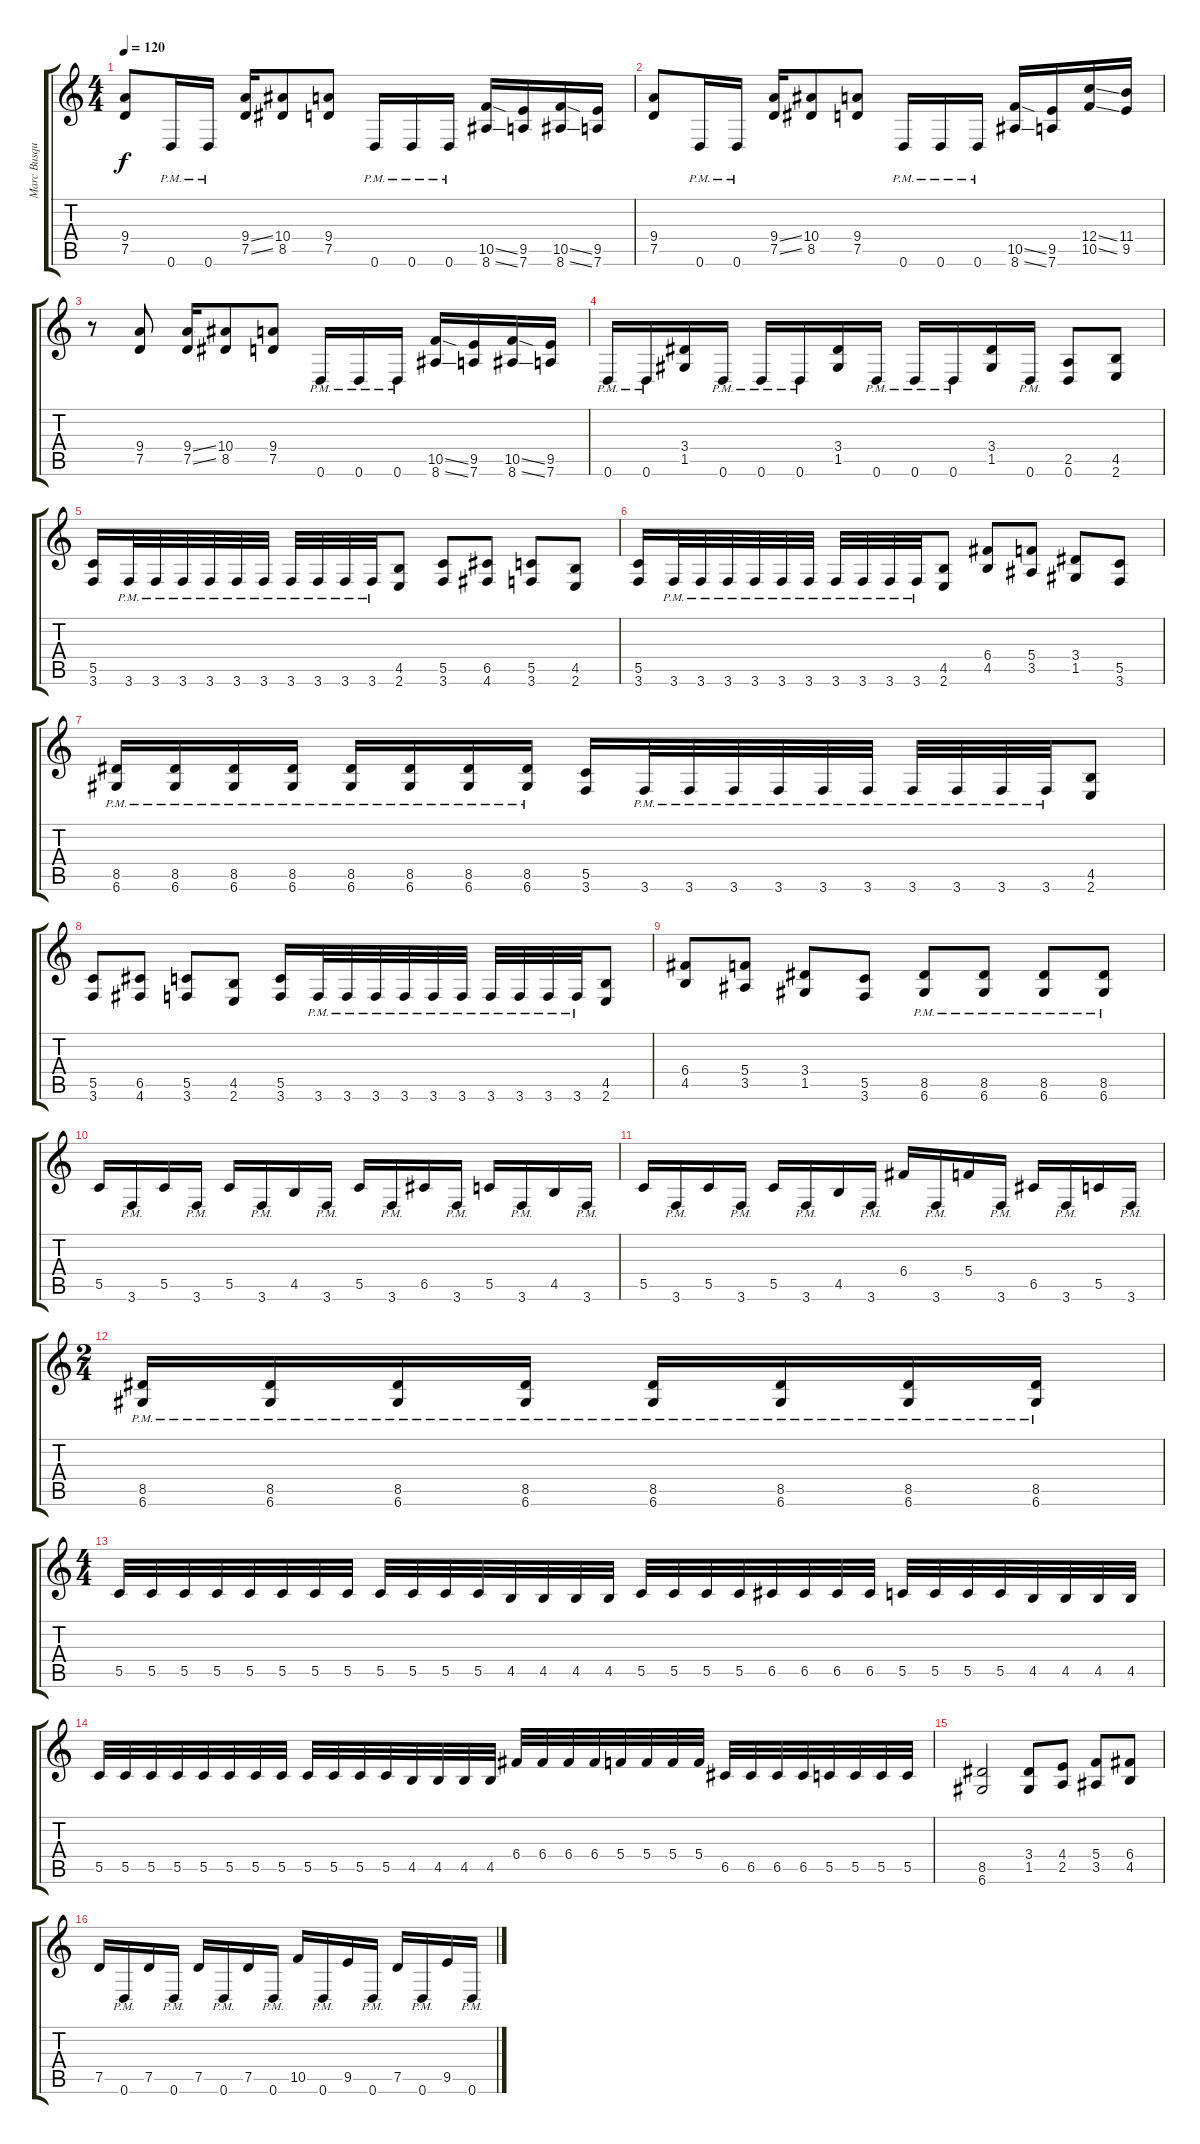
\track ("Marc Busque" "Marc Busqu") {instrument distortionguitar}
\staff {score tabs}
\tuning (D4 A3 F3 C3 G2 D2) {hide}
\ts (4 4)
\tempo 120
\clef g2
\ks c
(9.4 7.5).8{dy f} 0.6{pm}.16 0.6{pm}.16 (9.4{ss} 7.5{ss}).16 (10.4 8.5).8 (9.4 7.5).8 0.6{pm}.16 0.6{pm}.16 0.6{pm}.16 (10.5{ss} 8.6{ss}).16 (9.5 7.6).16 (10.5{ss} 8.6{ss}).16 (9.5 7.6).16 |
(9.4 7.5).8 0.6{pm}.16 0.6{pm}.16 (9.4{ss} 7.5{ss}).16 (10.4 8.5).8 (9.4 7.5).8 0.6{pm}.16 0.6{pm}.16 0.6{pm}.16 (10.5{ss} 8.6{ss}).16 (9.5 7.6).16 (12.4{ss} 10.5{ss}).16 (11.4 9.5).16 |
r.8 (9.4 7.5).8 (9.4{ss} 7.5{ss}).16 (10.4 8.5).8 (9.4 7.5).8 0.6{pm}.16 0.6{pm}.16 0.6{pm}.16 (10.5{ss} 8.6{ss}).16 (9.5 7.6).16 (10.5{ss} 8.6{ss}).16 (9.5 7.6).16 |
0.6{pm}.16 0.6{pm}.16 (3.4 1.5).16 0.6{pm}.16 0.6{pm}.16 0.6{pm}.16 (3.4 1.5).16 0.6{pm}.16 0.6{pm}.16 0.6{pm}.16 (3.4 1.5).16 0.6{pm}.16 (2.5 0.6).8 (4.5 2.6).8 |
(5.5 3.6).16 3.6{pm}.32 3.6{pm}.32 3.6{pm}.32 3.6{pm}.32 3.6{pm}.32 3.6{pm}.32 3.6{pm}.32 3.6{pm}.32 3.6{pm}.32 3.6{pm}.32 (4.5 2.6).8 (5.5 3.6).8 (6.5 4.6).8 (5.5 3.6).8 (4.5 2.6).8 |
(5.5 3.6).16 3.6{pm}.32 3.6{pm}.32 3.6{pm}.32 3.6{pm}.32 3.6{pm}.32 3.6{pm}.32 3.6{pm}.32 3.6{pm}.32 3.6{pm}.32 3.6{pm}.32 (4.5 2.6).8 (6.4 4.5).8 (5.4 3.5).8 (3.4 1.5).8 (5.5 3.6).8 |
(8.5{pm} 6.6{pm}).16 (8.5{pm} 6.6{pm}).16 (8.5{pm} 6.6{pm}).16 (8.5{pm} 6.6{pm}).16 (8.5{pm} 6.6{pm}).16 (8.5{pm} 6.6{pm}).16 (8.5{pm} 6.6{pm}).16 (8.5{pm} 6.6{pm}).16 (5.5 3.6).16 3.6{pm}.32 3.6{pm}.32 3.6{pm}.32 3.6{pm}.32 3.6{pm}.32 3.6{pm}.32 3.6{pm}.32 3.6{pm}.32 3.6{pm}.32 3.6{pm}.32 (4.5 2.6).8 |
(5.5 3.6).8 (6.5 4.6).8 (5.5 3.6).8 (4.5 2.6).8 (5.5 3.6).16 3.6{pm}.32 3.6{pm}.32 3.6{pm}.32 3.6{pm}.32 3.6{pm}.32 3.6{pm}.32 3.6{pm}.32 3.6{pm}.32 3.6{pm}.32 3.6{pm}.32 (4.5 2.6).8 |
(6.4 4.5).8 (5.4 3.5).8 (3.4 1.5).8 (5.5 3.6).8 (8.5{pm} 6.6{pm}).8 (8.5{pm} 6.6{pm}).8 (8.5{pm} 6.6{pm}).8 (8.5{pm} 6.6{pm}).8 |
5.5.16 3.6{pm}.16 5.5.16 3.6{pm}.16 5.5.16 3.6{pm}.16 4.5.16 3.6{pm}.16 5.5.16 3.6{pm}.16 6.5.16 3.6{pm}.16 5.5.16 3.6{pm}.16 4.5.16 3.6{pm}.16 |
5.5.16 3.6{pm}.16 5.5.16 3.6{pm}.16 5.5.16 3.6{pm}.16 4.5.16 3.6{pm}.16 6.4.16 3.6{pm}.16 5.4.16 3.6{pm}.16 6.5.16 3.6{pm}.16 5.5.16 3.6{pm}.16 |
\ts (2 4)
(8.5{pm} 6.6{pm}).16 (8.5{pm} 6.6{pm}).16 (8.5{pm} 6.6{pm}).16 (8.5{pm} 6.6{pm}).16 (8.5{pm} 6.6{pm}).16 (8.5{pm} 6.6{pm}).16 (8.5{pm} 6.6{pm}).16 (8.5{pm} 6.6{pm}).16 |
\ts (4 4)
5.5.32 5.5.32 5.5.32 5.5.32 5.5.32 5.5.32 5.5.32 5.5.32 5.5.32 5.5.32 5.5.32 5.5.32 4.5.32 4.5.32 4.5.32 4.5.32 5.5.32 5.5.32 5.5.32 5.5.32 6.5.32 6.5.32 6.5.32 6.5.32 5.5.32 5.5.32 5.5.32 5.5.32 4.5.32 4.5.32 4.5.32 4.5.32 |
5.5.32 5.5.32 5.5.32 5.5.32 5.5.32 5.5.32 5.5.32 5.5.32 5.5.32 5.5.32 5.5.32 5.5.32 4.5.32 4.5.32 4.5.32 4.5.32 6.4.32 6.4.32 6.4.32 6.4.32 5.4.32 5.4.32 5.4.32 5.4.32 6.5.32 6.5.32 6.5.32 6.5.32 5.5.32 5.5.32 5.5.32 5.5.32 |
(8.5 6.6).2 (3.4 1.5).8 (4.4 2.5).8 (5.4 3.5).8 (6.4 4.5).8 |
7.5.16 0.6{pm}.16 7.5.16 0.6{pm}.16 7.5.16 0.6{pm}.16 7.5.16 0.6{pm}.16 10.5.16 0.6{pm}.16 9.5.16 0.6{pm}.16 7.5.16 0.6{pm}.16 9.5.16 0.6{pm}.16
